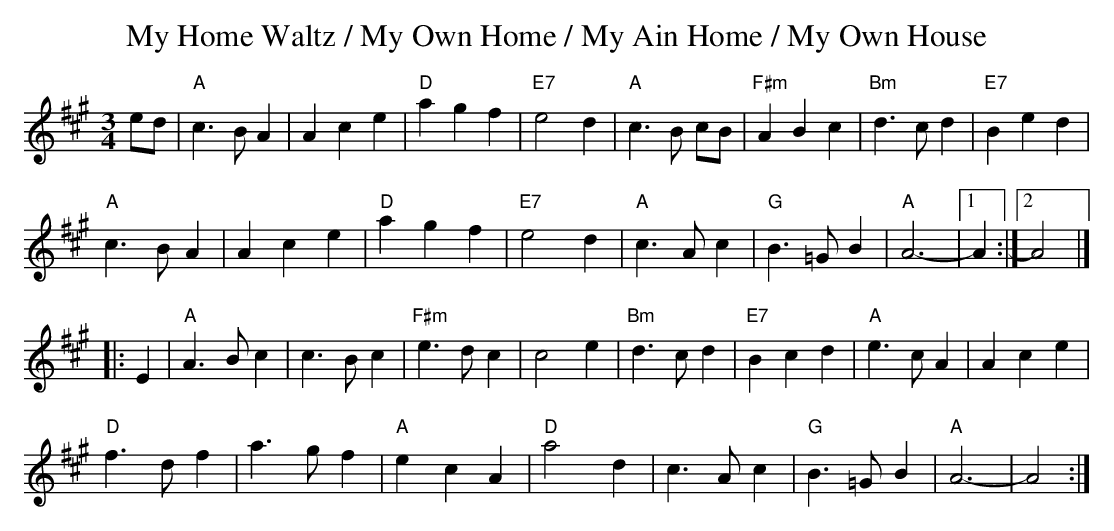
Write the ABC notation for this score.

X:1
T: My Home Waltz / My Own Home / My Ain Home / My Own House
M: 3/4
L: 1/8
K: A
ed |\
"A"c3 B A2 | A2 c2 e2 | "D"a2 g2 f2 | "E7"e4 d2 |\
"A"c3 B cB | "F#m"A2 B2 c2 | "Bm"d3 c d2 | "E7"B2 e2 d2 |
"A"c3 B A2 | A2 c2 e2 | "D"a2 g2 f2 | "E7"e4 d2 |\
"A"c3 A c2 | "G"B3 =G B2 | "A"A6- |[1 A2 :|[2 A4 |]
|: E2 |\
"A"A3 B c2 | c3 B c2 | "F#m"e3 d c2 | c4 e2 |\
"Bm"d3 c d2 | "E7"B2 c2 d2 | "A"e3 c A2 | A2 c2 e2 |
"D"f3 d f2 | a3 g f2 | "A"e2 c2 A2 | "D"a4 d2 |\
c3 A c2 | "G"B3 =G B2 | "A"A6- | A4 :|
